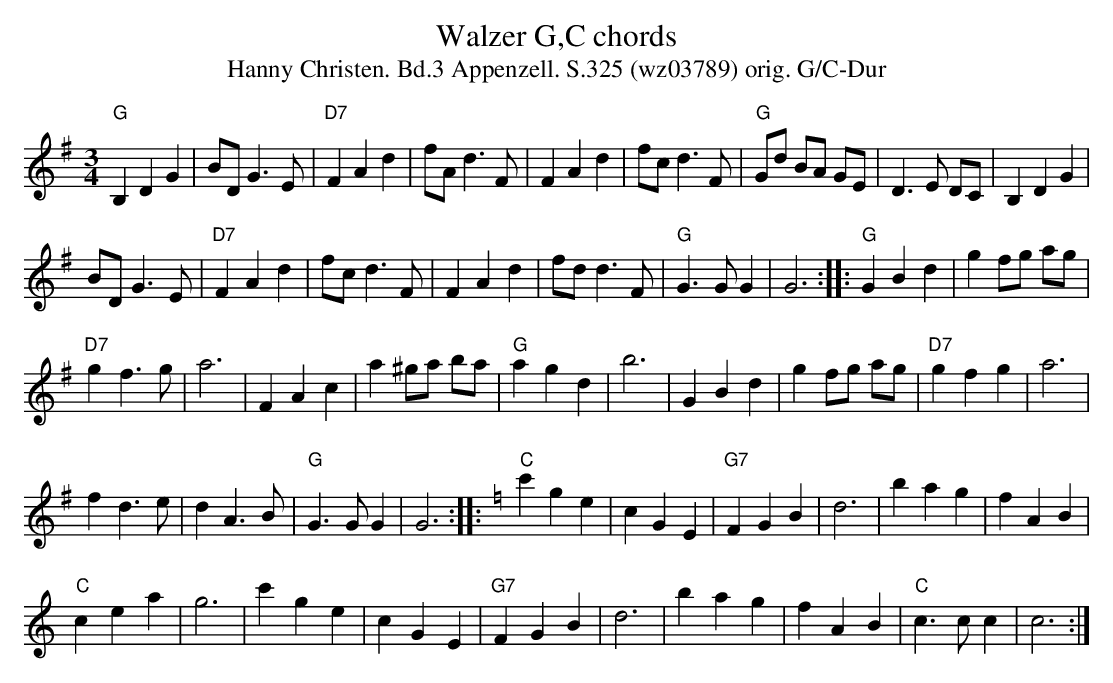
X:1
T:Walzer G,C chords
T:Hanny Christen. Bd.3 Appenzell. S.325 (wz03789) orig. G/C-Dur
M:3/4
L:1/8
K:G %%MIDI gchordon
"G"B,2 D2 G2 | BD G3 E | "D7"F2 A2 d2 | fA d3 F | F2 A2 d2 | fc d3 F | "G"Gd BA GE | D3 E DC | B,2 D2 G2 |
BD G3 E | "D7"F2 A2 d2 | fc d3 F | F2 A2 d2 | fd d3 F | "G"G3 G G2 | G6 :: "G"G2 B2 d2 | g2 fg ag |
"D7"g2 f3 g | a6 | F2 A2 c2 | a2 ^ga ba | "G"a2 g2 d2 | b6 | G2 B2 d2 | g2 fg ag | "D7"g2 f2 g2 | a6 |
f2 d3 e | d2 A3 B | "G"G3 G G2 | G6 :: [K:C] [L:1/4] "C"c' g e | c G E | "G7"F G B | d3 | b a g | f A B |
"C"c e a | g3 | c' g e | c G E | "G7"F G B | d3 | b a g | f A B | "C"c3/ c/ c | c3 :|
